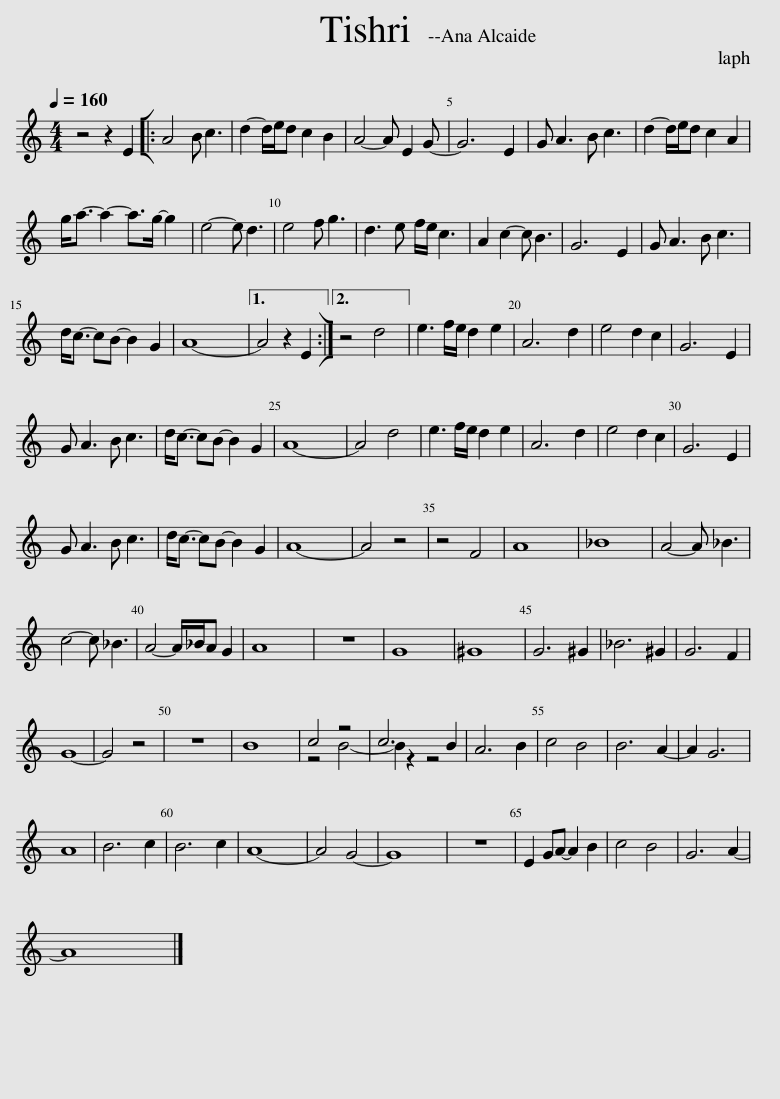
X:1
%%score ( 1 2 )
L:1/8
Q:1/4=160
M:4/4
I:linebreak $
K:C
V:1 treble
V:2 treble
V:1
 z4 z2 E2 |: A4 B c3 | d2- d/e/d c2 B2 | A4- A E2 G- | G6 E2 | %5
 G A3 B c3 | d2- d/e/d c2 A2 |$ g<a- a2- a>g- g2 | e4- e d3 | e4 f g3 | %10
 d3 e f/e/ c3 | A2 c2- c B3 | G6 E2 | G A3 B c3 |$ d<c- cB- B2 G2 | %15
 A8- |1 A4 z2 E2 :|2 z4 d4 || e3 f/e/ d2 e2 | A6 d2 | %20
 e4 d2 c2 | G6 E2 |$ G A3 B c3 | d<c- cB- B2 G2 | A8- | %25
 A4 d4 | e3 f/e/ d2 e2 | A6 d2 | e4 d2 c2 | G6 E2 |$ %30
 G A3 B c3 | d<c- cB- B2 G2 | A8- | A4 z4 | z4 F4 | %35
 A8 | _B8 | A4- A _B3 |$ c4- c _B3 | A4- A/_B/A G2 | %40
 A8 | z8 | G8 | ^G8 | G6 ^G2 | %45
 _B6 ^G2 | G6 F2 |$ G8- | G4 z4 | z8 | %50
 B8 | c4 z4 | c6 B2 | A6 B2 | c4 B4 | %55
 B6 A2- | A2 G6 |$ A8 | B6 c2 | B6 c2 | %60
 A8- | A4 G4- | G8 | z8 | E2 GA- A2 B2 | %65
 c4 B4 | G6 A2- |$ A8 |] %68
V:2
 x8 |: x8 | x8 | x8 | x8 | %5
 x8 | x8 |$ x8 | x8 | x8 | %10
 x8 | x8 | x8 | x8 |$ x8 | %15
 x8 |1 x8 :|2 x8 || x8 | x8 | %20
 x8 | x8 |$ x8 | x8 | x8 | %25
 x8 | x8 | x8 | x8 | x8 |$ %30
 x8 | x8 | x8 | x8 | x8 | %35
 x8 | x8 | x8 |$ x8 | x8 | %40
 x8 | x8 | x8 | x8 | x8 | %45
 x8 | x8 |$ x8 | x8 | x8 | %50
 x8 | z4 B4- | B2 z2 z4 | x8 | x8 | %55
 x8 | x8 |$ x8 | x8 | x8 | %60
 x8 | x8 | x8 | x8 | x8 | %65
 x8 | x8 |$ x8 |] %68
